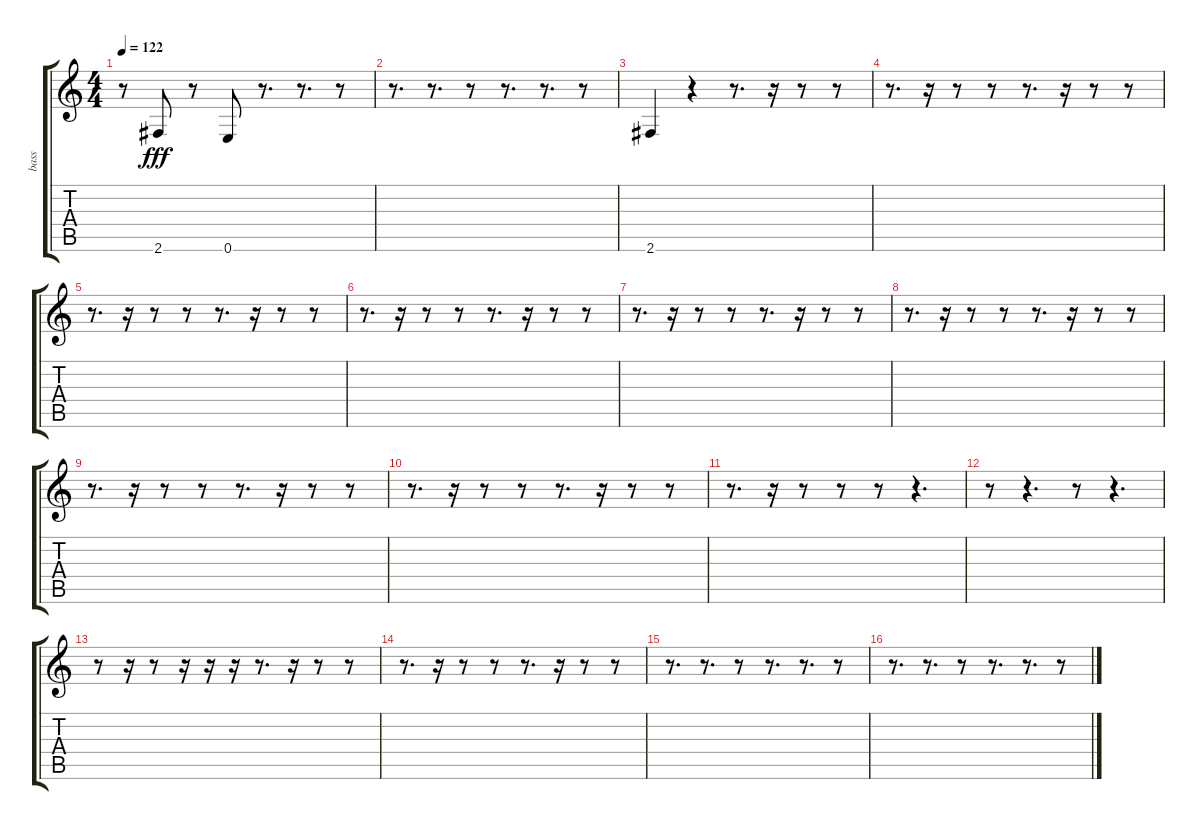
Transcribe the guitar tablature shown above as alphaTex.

\track ("bass" "bass") {instrument electricbassfinger}
\staff {score tabs}
\tuning (E4 B3 G3 D3 A2 E2) {hide}
\ts (4 4)
\tempo 122
\clef g2
\ks c
r.8{dy fff} 2.6.8 r.8 0.6.8 r.8{d} r.8{d} r.8 |
r.8{d} r.8{d} r.8 r.8{d} r.8{d} r.8 |
2.6.4 r.4 r.8{d} r.16 r.8 r.8 |
r.8{d} r.16 r.8 r.8 r.8{d} r.16 r.8 r.8 |
r.8{d} r.16 r.8 r.8 r.8{d} r.16 r.8 r.8 |
r.8{d} r.16 r.8 r.8 r.8{d} r.16 r.8 r.8 |
r.8{d} r.16 r.8 r.8 r.8{d} r.16 r.8 r.8 |
r.8{d} r.16 r.8 r.8 r.8{d} r.16 r.8 r.8 |
r.8{d} r.16 r.8 r.8 r.8{d} r.16 r.8 r.8 |
r.8{d} r.16 r.8 r.8 r.8{d} r.16 r.8 r.8 |
r.8{d} r.16 r.8 r.8 r.8 r.4{d} |
r.8 r.4{d} r.8 r.4{d} |
r.8 r.16 r.8 r.16 r.16 r.16 r.8{d} r.16 r.8 r.8 |
r.8{d} r.16 r.8 r.8 r.8{d} r.16 r.8 r.8 |
r.8{d} r.8{d} r.8 r.8{d} r.8{d} r.8 |
r.8{d} r.8{d} r.8 r.8{d} r.8{d} r.8
